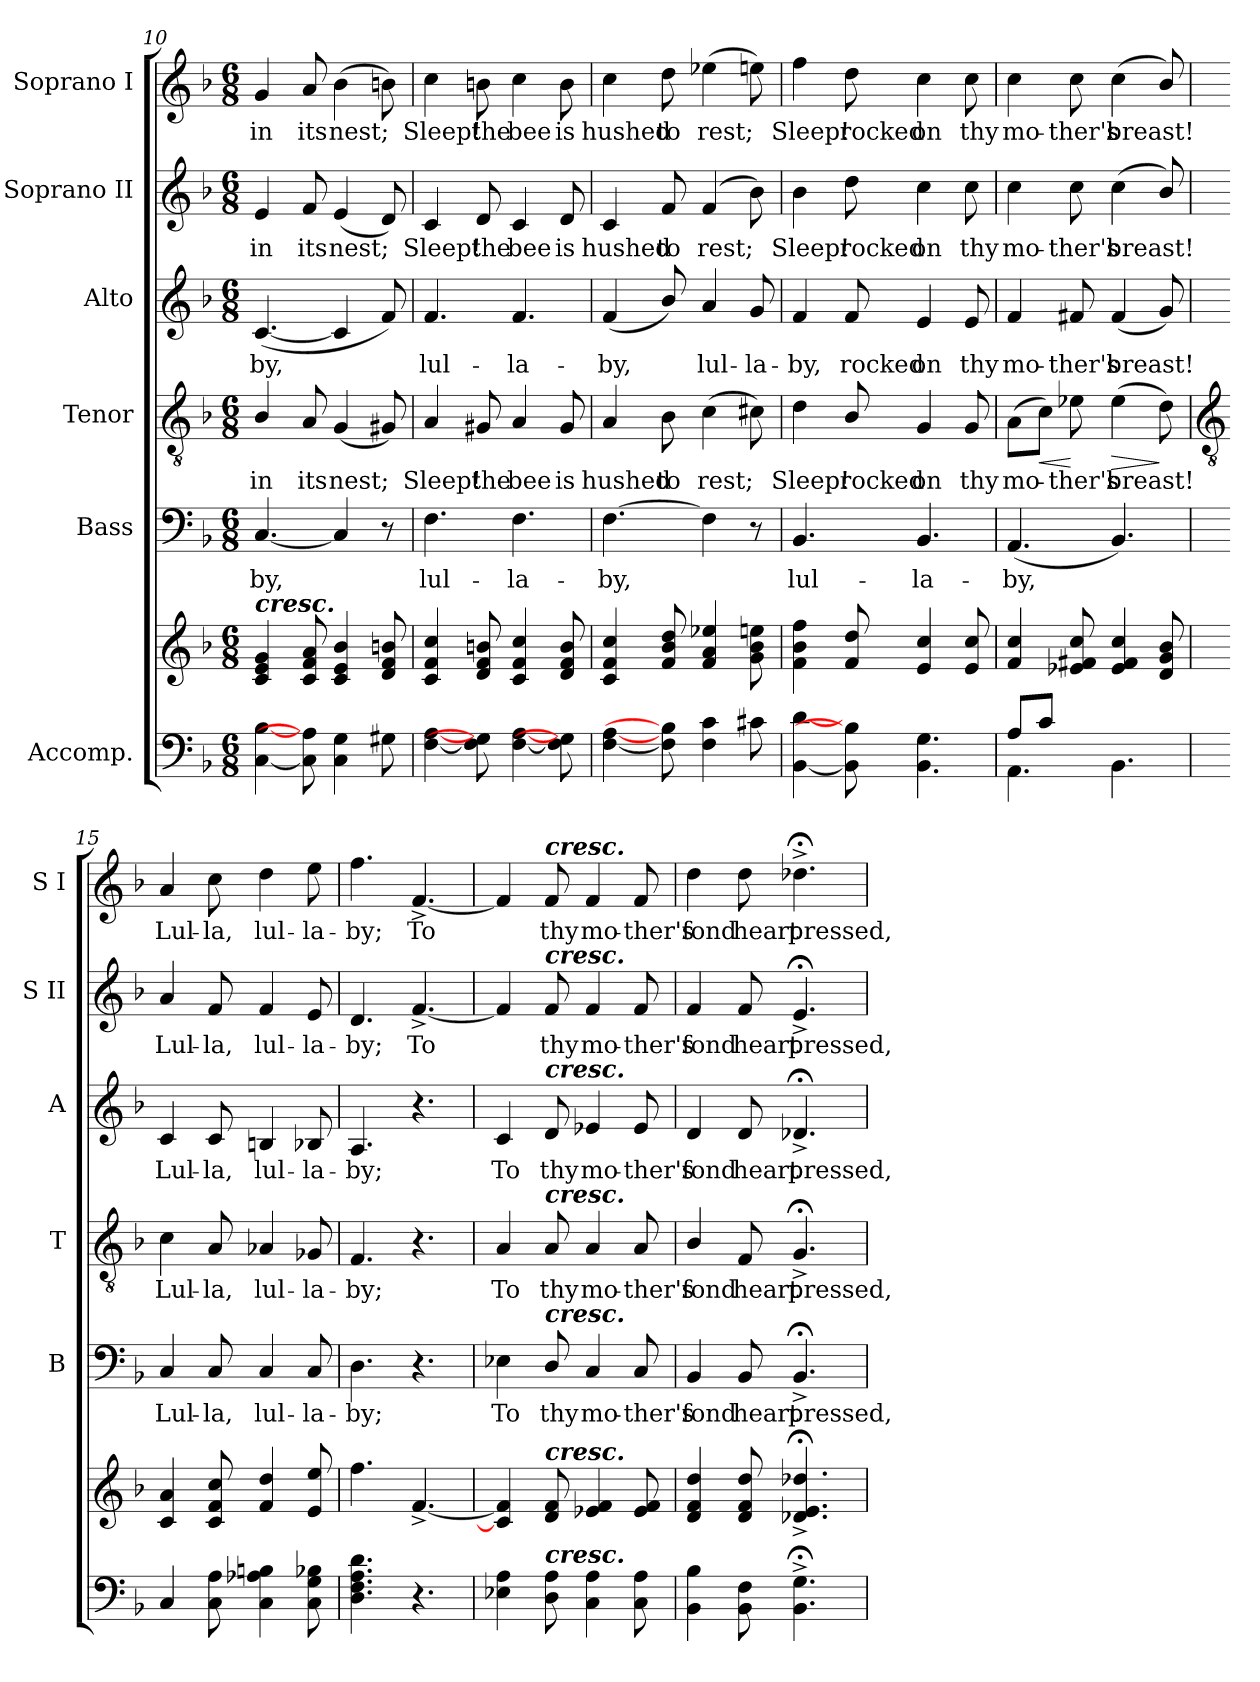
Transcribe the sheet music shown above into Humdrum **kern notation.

**kern	**kern	**kern	**text	**kern	**text	**dynam	**kern	**text	**kern	**text	**kern	**text
*part6	*part6	*part5	*part5	*part4	*part4	*part4	*part3	*part3	*part2	*part2	*part1	*part1
*staff7	*staff6	*staff5	*staff5	*staff4	*staff4	*staff4	*staff3	*staff3	*staff2	*staff2	*staff1	*staff1
*I"Accomp.	*	*I"Bass	*	*I"Tenor	*	*	*I"Alto	*	*I"Soprano II	*	*I"Soprano I	*
*	*	*I'B	*	*I'T	*	*	*I'A	*	*I'S II	*	*I'S I	*
!!LO:LB:g=z
*clefF4	*clefG2	*clefF4	*	*clefGv2	*	*	*clefG2	*	*clefG2	*	*clefG2	*
*k[b-]	*k[b-]	*k[b-]	*	*k[b-]	*	*	*k[b-]	*	*k[b-]	*	*k[b-]	*
*F:	*F:	*F:	*	*F:	*	*	*F:	*	*F:	*	*F:	*
*M6/8	*M6/8	*M6/8	*	*M6/8	*	*	*M6/8	*	*M6/8	*	*M6/8	*
=10	=10	=10	=10	=10	=10	=10	=10	=10	=10	=10	=10	=10
*^	*	*	*	*	*	*	*	*	*	*	*	*
!	!	!LO:TX:a:Bi:t=cresc.	!	!	!	!	!	!	!	!	!	!	!
!	!	!	!	!LO:LY:b	!	!LO:LY:b	!	!	!LO:LY:b	!	!LO:LY:b	!	!LO:LY:b
2.ryy	[4C\ [4B-\	4c 4e 4g	[4.C	-by,	4B-/	in	.	(<[4.c	-by,	4e	in	4g	in
!	!	!	!	!	!	!LO:LY:b	!	!	!	!	!LO:LY:b	!	!LO:LY:b
.	8C\] 8A\]	8c 8f 8a	.	.	8A	its	.	.	.	8f	its	8a	its
!	!	!	!	!	!	!LO:LY:b	!	!	!	!	!LO:LY:b	!	!LO:LY:b
.	4C\ 4G\	4c 4e 4b-	4C]	.	(<4G	nest;	.	4c]	.	(<4e	nest;	(>4b-	nest;
.	8G#X\	8d 8f 8bn	8r	.	8G#X)	.	.	8f)	.	8d)	.	8bn)	.
=11	=11	=11	=11	=11	=11	=11	=11	=11	=11	=11	=11	=11	=11
!	!	!	!	!LO:LY:b	!	!LO:LY:b	!	!	!LO:LY:b	!	!LO:LY:b	!	!LO:LY:b
2.ryy	[4F\ [4A\	4c 4f 4cc	4.F	lul-	4A	Sleep!	.	4.f	lul-	4c	Sleep!	4cc	Sleep!
!	!	!	!	!	!	!LO:LY:b	!	!	!	!	!LO:LY:b	!	!LO:LY:b
.	8F\] 8G#\]	8d 8f 8bn	.	.	8G#X	the	.	.	.	8d	the	8bn	the
!	!	!	!	!LO:LY:b	!	!LO:LY:b	!	!	!LO:LY:b	!	!LO:LY:b	!	!LO:LY:b
.	[4F\ [4A\	4c 4f 4cc	4.F	-la-	4A	bee	.	4.f	-la-	4c	bee	4cc	bee
!	!	!	!	!	!	!LO:LY:b	!	!	!	!	!LO:LY:b	!	!LO:LY:b
.	8F\] 8G#\]	8d 8f 8b	.	.	8G#	is	.	.	.	8d	is	8b	is
=12	=12	=12	=12	=12	=12	=12	=12	=12	=12	=12	=12	=12	=12
!	!	!	!	!LO:LY:b	!	!LO:LY:b	!	!	!LO:LY:b	!	!LO:LY:b	!	!LO:LY:b
2.ryy	[4F\ [4A\	4c 4f 4cc	[4.F	-by,	4A	hushed	.	(<4f	-by,	4c	hushed	4cc	hushed
!	!	!	!	!	!	!LO:LY:b	!	!	!	!	!LO:LY:b	!	!LO:LY:b
.	8F\] 8B-\]	8f 8b- 8dd	.	.	8B-	to	.	8b-/)	.	8f	to	8dd	to
!	!	!	!	!	!	!LO:LY:b	!	!	!LO:LY:b	!	!LO:LY:b	!	!LO:LY:b
.	4F\ 4c\	4f 4a 4ee-X	4F]	.	(>4c	rest;	.	4a	lul-	(<4f	rest;	(>4ee-X	rest;
!	!	!	!	!	!	!	!	!	!LO:LY:b	!	!	!	!
.	8c#X\	8g 8b- 8een	8r	.	8c#X)	.	.	8g	-la-	8b-)	.	8een)	.
=13	=13	=13	=13	=13	=13	=13	=13	=13	=13	=13	=13	=13	=13
!	!	!	!	!LO:LY:b	!	!LO:LY:b	!	!	!LO:LY:b	!	!LO:LY:b	!	!LO:LY:b
2.ryy	[4BB-\ [4d\	4f 4b- 4ff	4.BB-	lul-	4d	Sleep!	.	4f	-by,	4b-	Sleep!	4ff	Sleep!
!	!	!	!	!	!	!LO:LY:b	!	!	!LO:LY:b	!	!LO:LY:b	!	!LO:LY:b
.	8BB-\] 8B-\]	8f 8dd	.	.	8B-/	rocked	.	8f	rocked	8dd	rocked	8dd	rocked
!	!	!	!	!LO:LY:b	!	!LO:LY:b	!	!	!LO:LY:b	!	!LO:LY:b	!	!LO:LY:b
.	4.BB-\ 4.G\	4e 4cc	4.BB-	-la-	4G	on	.	4e	on	4cc	on	4cc	on
!	!	!	!	!	!	!LO:LY:b	!	!	!LO:LY:b	!	!LO:LY:b	!	!LO:LY:b
.	.	8e 8cc	.	.	8G	thy	.	8e	thy	8cc	thy	8cc	thy
=14	=14	=14	=14	=14	=14	=14	=14	=14	=14	=14	=14	=14	=14
!	!	!	!	!LO:LY:b	!	!LO:LY:b	!	!	!LO:LY:b	!	!LO:LY:b	!	!LO:LY:b
8A/L	4.AA\	4f 4cc	(<4.AA	-by,	(>8AL	mo-	.	4f	mo-	4cc	mo-	4cc	mo-
!	!	!	!	!	!	!	!LO:HP:b	!	!	!	!	!	!
8c/J	.	.	.	.	8cJ)	.	<	.	.	.	.	.	.
!	!	!	!	!	!	!LO:LY:b	!	!	!LO:LY:b	!	!LO:LY:b	!	!LO:LY:b
2ryy	.	8e-X 8f#X 8cc	.	.	8e-X	ther's	[	8f#X	-ther's	8cc	-ther's	8cc	-ther's
!	!	!	!	!	!	!LO:LY:b	!LO:HP:b	!	!LO:LY:b	!	!LO:LY:b	!	!LO:LY:b
.	4.BB-\	4e- 4f# 4cc	4.BB-)	.	(>4e-	breast!	>	(<4f#	breast!	(<4cc	breast!	(<4cc	breast!
.	.	8d/ 8g/ 8b-/	.	.	8d)	.	]	8g)	.	8b-/)	.	8b-/)	.
*v	*v	*	*	*	*	*	*	*	*	*	*	*	*
!!LO:LB:g=z
=15	=15	=15	=15	=15	=15	=15	=15	=15	=15	=15	=15	=15
*	*	*	*	*clefGv2	*	*	*	*	*	*	*	*
!	!	!	!LO:LY:b	!	!LO:LY:b	!	!	!LO:LY:b	!	!LO:LY:b	!	!LO:LY:b
4C	4c 4a	4C	Lul-	4c	Lul-	.	4c	Lul-	4a	Lul-	4a	Lul-
!	!	!	!LO:LY:b	!	!LO:LY:b	!	!	!LO:LY:b	!	!LO:LY:b	!	!LO:LY:b
8C 8A	8c 8f 8cc	8C	-la,	8A	-la,	.	8c	-la,	8f	-la,	8cc	-la,
!	!	!	!LO:LY:b	!	!LO:LY:b	!	!	!LO:LY:b	!	!LO:LY:b	!	!LO:LY:b
4C 4A-X 4Bn	4f 4dd	4C	lul-	4A-X	lul-	.	4Bn	lul-	4f	lul-	4dd	lul-
!	!	!	!LO:LY:b	!	!LO:LY:b	!	!	!LO:LY:b	!	!LO:LY:b	!	!LO:LY:b
8C 8G 8B-X	8e 8ee	8C	-la-	8G-X	-la-	.	8B-X	-la-	8e	-la-	8ee	-la-
=16	=16	=16	=16	=16	=16	=16	=16	=16	=16	=16	=16	=16
!	!	!	!LO:LY:b	!	!LO:LY:b	!	!	!LO:LY:b	!	!LO:LY:b	!	!LO:LY:b
4.D\ 4.F\ 4.A\ 4.d\	4.ff	4.D	-by;	4.F	-by;	.	4.A	-by;	4.d	-by;	4.ff	-by;
!	!	!	!	!	!	!	!	!	!	!LO:LY:b	!	!LO:LY:b
4.r	[4.f^	4.r	.	4.r	.	.	4.r	.	[4.f^	To	[4.f^	To
=17	=17	=17	=17	=17	=17	=17	=17	=17	=17	=17	=17	=17
!	!	!	!LO:LY:b	!	!LO:LY:b	!	!	!LO:LY:b	!	!	!	!
4E-X 4A	4c] 4f]	4E-X	To	4A	To	.	4c	To	4f]	.	4f]	.
!	!	!	!	!	!	!	!	!	!	!	!LO:TX:a:Bi:t=cresc.	!
!	!	!	!	!	!	!	!	!	!LO:TX:a:Bi:t=cresc.	!	!	!
!	!	!	!	!	!	!	!LO:TX:a:Bi:t=cresc.	!	!	!	!	!
!	!	!	!	!LO:TX:a:Bi:t=cresc.	!	!	!	!	!	!	!	!
!	!	!LO:TX:a:Bi:t=cresc.	!	!	!	!	!	!	!	!	!	!
!	!LO:TX:a:Bi:t=cresc.	!	!	!	!	!	!	!	!	!	!	!
!LO:TX:a:Bi:t=cresc.	!	!	!	!	!	!	!	!	!	!	!	!
!	!	!	!LO:LY:b	!	!LO:LY:b	!	!	!LO:LY:b	!	!LO:LY:b	!	!LO:LY:b
8D\ 8A\	8d 8f	8D/	thy	8A	thy	.	8d	thy	8f	thy	8f	thy
!	!	!	!LO:LY:b	!	!LO:LY:b	!	!	!LO:LY:b	!	!LO:LY:b	!	!LO:LY:b
4C 4A	4e-X 4f	4C	mo-	4A	mo-	.	4e-X	mo-	4f	mo-	4f	mo-
!	!	!	!LO:LY:b	!	!LO:LY:b	!	!	!LO:LY:b	!	!LO:LY:b	!	!LO:LY:b
8C 8A	8e- 8f	8C	-ther's	8A	-ther's	.	8e-	-ther's	8f	-ther's	8f	-ther's
=18	=18	=18	=18	=18	=18	=18	=18	=18	=18	=18	=18	=18
!	!	!	!LO:LY:b	!	!LO:LY:b	!	!	!LO:LY:b	!	!LO:LY:b	!	!LO:LY:b
4BB- 4B-	4d 4f 4dd	4BB-	fond	4B-/	fond	.	4d	fond	4f	fond	4dd	fond
!	!	!	!LO:LY:b	!	!LO:LY:b	!	!	!LO:LY:b	!	!LO:LY:b	!	!LO:LY:b
8BB- 8F	8d 8f 8dd	8BB-	heart	8F	heart	.	8d	heart	8f	heart	8dd	heart
!	!	!	!LO:LY:b	!	!LO:LY:b	!	!	!LO:LY:b	!	!LO:LY:b	!	!LO:LY:b
4.BB-;^ 4.G;^	4.d-X;<^ 4.e;<^ 4.dd-X;<^	4.BB-;<^	pressed,	4.G;<^	pressed,	.	4.d-X;<^	pressed,	4.e;<^	pressed,	4.dd-X;<^	pressed,
=	=	=	=	=	=	=	=	=	=	=	=	=
*-	*-	*-	*-	*-	*-	*-	*-	*-	*-	*-	*-	*-
